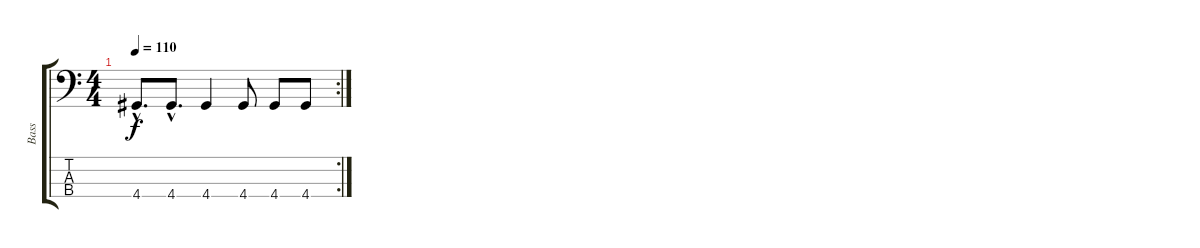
\track ("Bass" "Bass") {instrument electricbassfinger}
\staff {score tabs}
\tuning (G2 D2 A1 E1) {hide}
\rc 2
\ts (4 4)
\tempo 110
\clef f4
\ks c
4.4{hac}.8{d dy f} 4.4{hac}.8{d} 4.4.4 4.4.8 4.4.8 4.4.8
